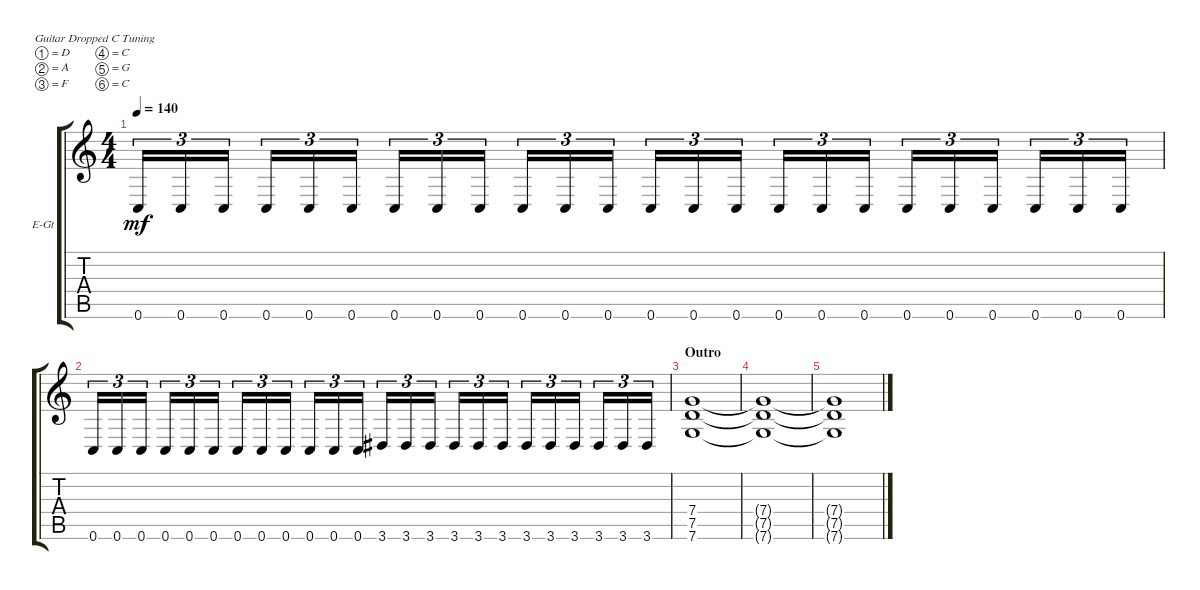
\bracketExtendMode groupsimilarinstruments
\firstSystemTrackNameOrientation horizontal
\otherSystemsTrackNameOrientation horizontal
\track ("Mark" "E-Gt") {instrument distortionguitar}
\staff {score tabs}
\tuning (D4 A3 F3 C3 G2 C2)
\ts (4 4)
\tempo 140
\clef g2
\ks c
0.6.16{tu (3 2) dy mf} 0.6.16{tu (3 2)} 0.6.16{tu (3 2)} 0.6.16{tu (3 2)} 0.6.16{tu (3 2)} 0.6.16{tu (3 2)} 0.6.16{tu (3 2)} 0.6.16{tu (3 2)} 0.6.16{tu (3 2)} 0.6.16{tu (3 2)} 0.6.16{tu (3 2)} 0.6.16{tu (3 2)} 0.6.16{tu (3 2)} 0.6.16{tu (3 2)} 0.6.16{tu (3 2)} 0.6.16{tu (3 2)} 0.6.16{tu (3 2)} 0.6.16{tu (3 2)} 0.6.16{tu (3 2)} 0.6.16{tu (3 2)} 0.6.16{tu (3 2)} 0.6.16{tu (3 2)} 0.6.16{tu (3 2)} 0.6.16{tu (3 2)} |
0.6.16{tu (3 2)} 0.6.16{tu (3 2)} 0.6.16{tu (3 2)} 0.6.16{tu (3 2)} 0.6.16{tu (3 2)} 0.6.16{tu (3 2)} 0.6.16{tu (3 2)} 0.6.16{tu (3 2)} 0.6.16{tu (3 2)} 0.6.16{tu (3 2)} 0.6.16{tu (3 2)} 0.6.16{tu (3 2)} 3.6.16{tu (3 2)} 3.6.16{tu (3 2)} 3.6.16{tu (3 2)} 3.6.16{tu (3 2)} 3.6.16{tu (3 2)} 3.6.16{tu (3 2)} 3.6.16{tu (3 2)} 3.6.16{tu (3 2)} 3.6.16{tu (3 2)} 3.6.16{tu (3 2)} 3.6.16{tu (3 2)} 3.6.16{tu (3 2)} |
\section ("" "Outro")
(7.6 7.5 7.4).1 |
(7.4{t} 7.5{t} 7.6{t}).1 |
(7.4{t} 7.5{t} 7.6{t}).1
